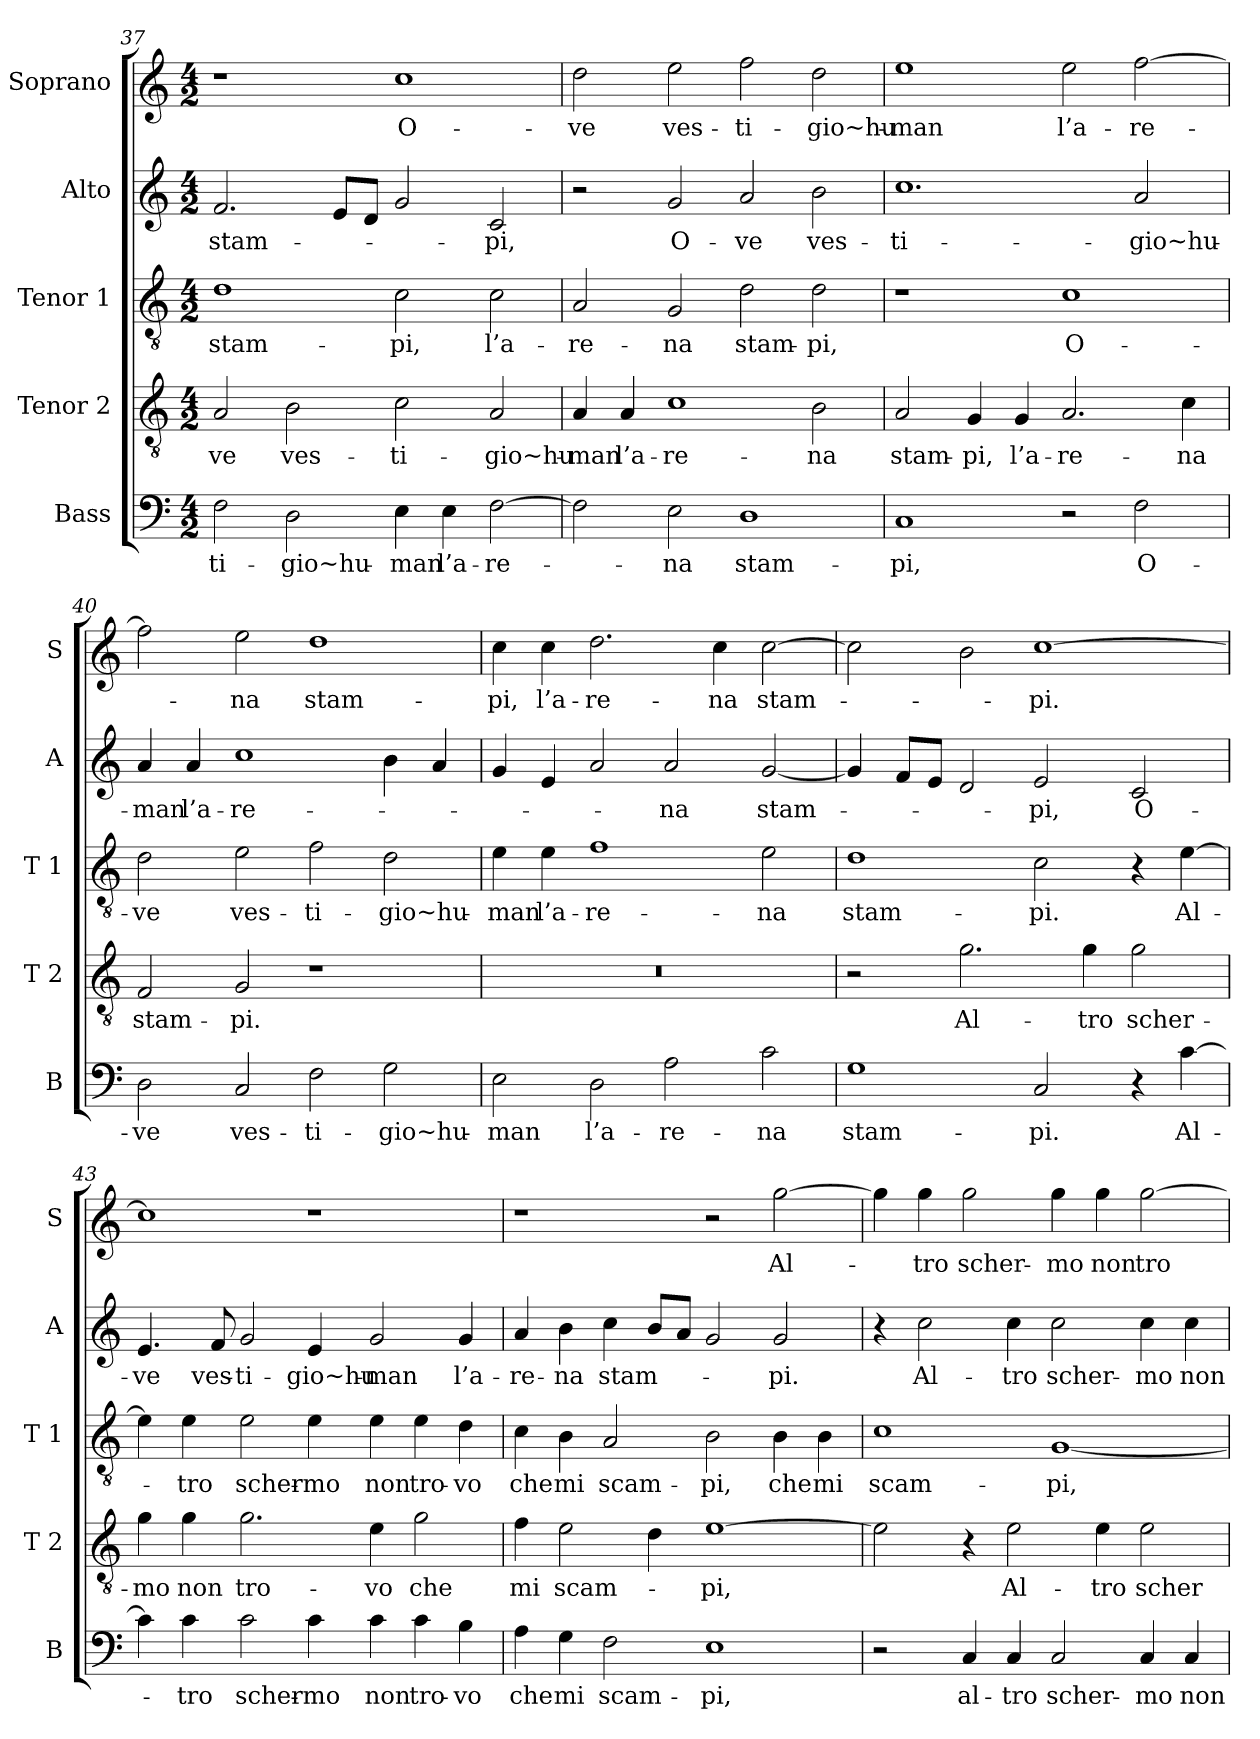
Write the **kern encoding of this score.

**kern	**text	**kern	**text	**kern	**text	**kern	**text	**kern	**text
*part5	*part5	*part4	*part4	*part3	*part3	*part2	*part2	*part1	*part1
*staff5	*staff5	*staff4	*staff4	*staff3	*staff3	*staff2	*staff2	*staff1	*staff1
*I"Bass	*	*I"Tenor 2	*	*I"Tenor 1	*	*I"Alto	*	*I"Soprano	*
*I'B	*	*I'T 2	*	*I'T 1	*	*I'A	*	*I'S	*
*clefF4	*	*clefGv2	*	*clefGv2	*	*clefG2	*	*clefG2	*
*k[]	*	*k[]	*	*k[]	*	*k[]	*	*k[]	*
*C:	*	*C:	*	*C:	*	*C:	*	*C:	*
*M4/2	*	*M4/2	*	*M4/2	*	*M4/2	*	*M4/2	*
=37	=37	=37	=37	=37	=37	=37	=37	=37	=37
!	!LO:LY:b	!	!LO:LY:b	!	!LO:LY:b	!	!LO:LY:b	!	!
2F\	-ti-	2A/	-ve	1d	stam-	2.f/	stam-	1r	.
!	!LO:LY:b	!	!LO:LY:b	!	!	!	!	!	!
2D\	-gio~hu-	2B\	ves-	.	.	.	.	.	.
.	.	.	.	.	.	8e/L	.	.	.
.	.	.	.	.	.	8d/J	.	.	.
!	!LO:LY:b	!	!LO:LY:b	!	!LO:LY:b	!	!	!	!LO:LY:b
4E\	-man	2c\	-ti-	2c\	-pi,	2g/	.	1cc	O-
!	!LO:LY:b	!	!	!	!	!	!	!	!
4E\	l’a-	.	.	.	.	.	.	.	.
!	!LO:LY:b	!	!LO:LY:b	!	!LO:LY:b	!	!LO:LY:b	!	!
[2F\	-re-	2A/	-gio~hu-	2c\	l’a-	2c/	-pi,	.	.
!!LO:LB:g=z
=38	=38	=38	=38	=38	=38	=38	=38	=38	=38
!	!	!	!LO:LY:b	!	!LO:LY:b	!	!	!	!LO:LY:b
2F\]	.	4A/	-man	2A/	-re-	2r	.	2dd\	-ve
!	!	!	!LO:LY:b	!	!	!	!	!	!
.	.	4A/	l’a-	.	.	.	.	.	.
!	!LO:LY:b	!	!LO:LY:b	!	!LO:LY:b	!	!LO:LY:b	!	!LO:LY:b
2E\	-na	1c	-re-	2G/	-na	2g/	O-	2ee\	ves-
!	!LO:LY:b	!	!	!	!LO:LY:b	!	!LO:LY:b	!	!LO:LY:b
1D	stam-	.	.	2d\	stam-	2a/	-ve	2ff\	-ti-
!	!	!	!LO:LY:b	!	!LO:LY:b	!	!LO:LY:b	!	!LO:LY:b
.	.	2B\	-na	2d\	-pi,	2b\	ves-	2dd\	-gio~hu-
=39	=39	=39	=39	=39	=39	=39	=39	=39	=39
!	!LO:LY:b	!	!LO:LY:b	!	!	!	!LO:LY:b	!	!LO:LY:b
1C	-pi,	2A/	stam-	1r	.	1.cc	-ti-	1ee	-man
!	!	!	!LO:LY:b	!	!	!	!	!	!
.	.	4G/	-pi,	.	.	.	.	.	.
!	!	!	!LO:LY:b	!	!	!	!	!	!
.	.	4G/	l’a-	.	.	.	.	.	.
!	!	!	!LO:LY:b	!	!LO:LY:b	!	!	!	!LO:LY:b
2r	.	2.A/	-re-	1c	O-	.	.	2ee\	l’a-
!	!LO:LY:b	!	!	!	!	!	!LO:LY:b	!	!LO:LY:b
2F\	O-	.	.	.	.	2a/	-gio~hu-	[2ff\	-re-
!	!	!	!LO:LY:b	!	!	!	!	!	!
.	.	4c\	-na	.	.	.	.	.	.
=40	=40	=40	=40	=40	=40	=40	=40	=40	=40
!	!LO:LY:b	!	!LO:LY:b	!	!LO:LY:b	!	!LO:LY:b	!	!
2D\	-ve	2F/	stam-	2d\	-ve	4a/	-man	2ff\]	.
!	!	!	!	!	!	!	!LO:LY:b	!	!
.	.	.	.	.	.	4a/	l’a-	.	.
!	!LO:LY:b	!	!LO:LY:b	!	!LO:LY:b	!	!LO:LY:b	!	!LO:LY:b
2C/	ves-	2G/	-pi.	2e\	ves-	1cc	-re-	2ee\	-na
!	!LO:LY:b	!	!	!	!LO:LY:b	!	!	!	!LO:LY:b
2F\	-ti-	1r	.	2f\	-ti-	.	.	1dd	stam-
!	!LO:LY:b	!	!	!	!LO:LY:b	!	!	!	!
2G\	-gio~hu-	.	.	2d\	-gio~hu-	4b\	.	.	.
.	.	.	.	.	.	4a/	.	.	.
=41	=41	=41	=41	=41	=41	=41	=41	=41	=41
!	!LO:LY:b	!	!	!	!LO:LY:b	!	!	!	!LO:LY:b
2E\	-man	0r	.	4e\	-man	4g/	.	4cc\	-pi,
!	!	!	!	!	!LO:LY:b	!	!	!	!LO:LY:b
.	.	.	.	4e\	l’a-	4e/	.	4cc\	l’a-
!	!LO:LY:b	!	!	!	!LO:LY:b	!	!	!	!LO:LY:b
2D\	l’a-	.	.	1f	-re-	2a/	.	2.dd\	-re-
!	!LO:LY:b	!	!	!	!	!	!LO:LY:b	!	!
2A\	-re-	.	.	.	.	2a/	-na	.	.
!	!	!	!	!	!	!	!	!	!LO:LY:b
.	.	.	.	.	.	.	.	4cc\	-na
!	!LO:LY:b	!	!	!	!LO:LY:b	!	!LO:LY:b	!	!LO:LY:b
2c\	-na	.	.	2e\	-na	[2g/	stam-	[2cc\	stam-
!!LO:LB:g=z
=42	=42	=42	=42	=42	=42	=42	=42	=42	=42
!	!LO:LY:b	!	!	!	!LO:LY:b	!	!	!	!
1G	stam-	2r	.	1d	stam-	4g/]	.	2cc\]	.
.	.	.	.	.	.	8f/L	.	.	.
.	.	.	.	.	.	8e/J	.	.	.
!	!	!	!LO:LY:b	!	!	!	!	!	!
.	.	2.g\	Al-	.	.	2d/	.	2b\	.
!	!LO:LY:b	!	!	!	!LO:LY:b	!	!LO:LY:b	!	!LO:LY:b
2C/	-pi.	.	.	2c\	-pi.	2e/	-pi,	[1cc	-pi.
!	!	!	!LO:LY:b	!	!	!	!	!	!
.	.	4g\	-tro	.	.	.	.	.	.
!	!	!	!LO:LY:b	!	!	!	!LO:LY:b	!	!
4r	.	2g\	scher-	4r	.	2c/	O-	.	.
!	!LO:LY:b	!	!	!	!LO:LY:b	!	!	!	!
[4c\	Al-	.	.	[4e\	Al-	.	.	.	.
=43	=43	=43	=43	=43	=43	=43	=43	=43	=43
!	!	!	!LO:LY:b	!	!	!	!LO:LY:b	!	!
4c\]	.	4g\	-mo	4e\]	.	4.e/	-ve	1cc]	.
!	!LO:LY:b	!	!LO:LY:b	!	!LO:LY:b	!	!	!	!
4c\	-tro	4g\	non	4e\	-tro	.	.	.	.
!	!	!	!	!	!	!	!LO:LY:b	!	!
.	.	.	.	.	.	8f/	ves-	.	.
!	!LO:LY:b	!	!LO:LY:b	!	!LO:LY:b	!	!LO:LY:b	!	!
2c\	scher-	2.g\	tro-	2e\	scher-	2g/	-ti-	.	.
!	!LO:LY:b	!	!	!	!LO:LY:b	!	!LO:LY:b	!	!
4c\	-mo	.	.	4e\	-mo	4e/	-gio~hu-	1r	.
!	!LO:LY:b	!	!LO:LY:b	!	!LO:LY:b	!	!LO:LY:b	!	!
4c\	non	4e\	-vo	4e\	non	2g/	-man	.	.
!	!LO:LY:b	!	!LO:LY:b	!	!LO:LY:b	!	!	!	!
4c\	tro-	2g\	che	4e\	tro-	.	.	.	.
!	!LO:LY:b	!	!	!	!LO:LY:b	!	!LO:LY:b	!	!
4B\	-vo	.	.	4d\	-vo	4g/	l’a-	.	.
=44	=44	=44	=44	=44	=44	=44	=44	=44	=44
!	!LO:LY:b	!	!LO:LY:b	!	!LO:LY:b	!	!LO:LY:b	!	!
4A\	che	4f\	mi	4c\	che	4a/	-re-	1r	.
!	!LO:LY:b	!	!LO:LY:b	!	!LO:LY:b	!	!LO:LY:b	!	!
4G\	mi	2e\	scam-	4B\	mi	4b\	-na	.	.
!	!LO:LY:b	!	!	!	!LO:LY:b	!	!LO:LY:b	!	!
2F\	scam-	.	.	2A/	scam-	4cc\	stam-	.	.
.	.	4d\	.	.	.	8b/L	.	.	.
.	.	.	.	.	.	8a/J	.	.	.
!	!LO:LY:b	!	!LO:LY:b	!	!LO:LY:b	!	!	!	!
1E	-pi,	[1e	-pi,	2B\	-pi,	2g/	.	2r	.
!	!	!	!	!	!LO:LY:b	!	!LO:LY:b	!	!LO:LY:b
.	.	.	.	4B\	che	2g/	-pi.	[2gg\	Al-
!	!	!	!	!	!LO:LY:b	!	!	!	!
.	.	.	.	4B\	mi	.	.	.	.
!!LO:PB:g=z
=45	=45	=45	=45	=45	=45	=45	=45	=45	=45
!	!	!	!	!	!LO:LY:b	!	!	!	!
2r	.	2e\]	.	1c	scam-	4r	.	4gg\]	.
!	!	!	!	!	!	!	!LO:LY:b	!	!LO:LY:b
.	.	.	.	.	.	2cc\	Al-	4gg\	-tro
!	!LO:LY:b	!	!	!	!	!	!	!	!LO:LY:b
4C/	al-	4r	.	.	.	.	.	2gg\	scher-
!	!LO:LY:b	!	!LO:LY:b	!	!	!	!LO:LY:b	!	!
4C/	-tro	2e\	Al-	.	.	4cc\	-tro	.	.
!	!LO:LY:b	!	!	!	!LO:LY:b	!	!LO:LY:b	!	!LO:LY:b
2C/	scher-	.	.	[1G	-pi,	2cc\	scher-	4gg\	-mo
!	!	!	!LO:LY:b	!	!	!	!	!	!LO:LY:b
.	.	4e\	-tro	.	.	.	.	4gg\	non
!	!LO:LY:b	!	!LO:LY:b	!	!	!	!LO:LY:b	!	!LO:LY:b
4C/	-mo	2e\	scher-	.	.	4cc\	-mo	[2gg\	tro-
!	!LO:LY:b	!	!	!	!	!	!LO:LY:b	!	!
4C/	non	.	.	.	.	4cc\	non	.	.
=	=	=	=	=	=	=	=	=	=
*-	*-	*-	*-	*-	*-	*-	*-	*-	*-
